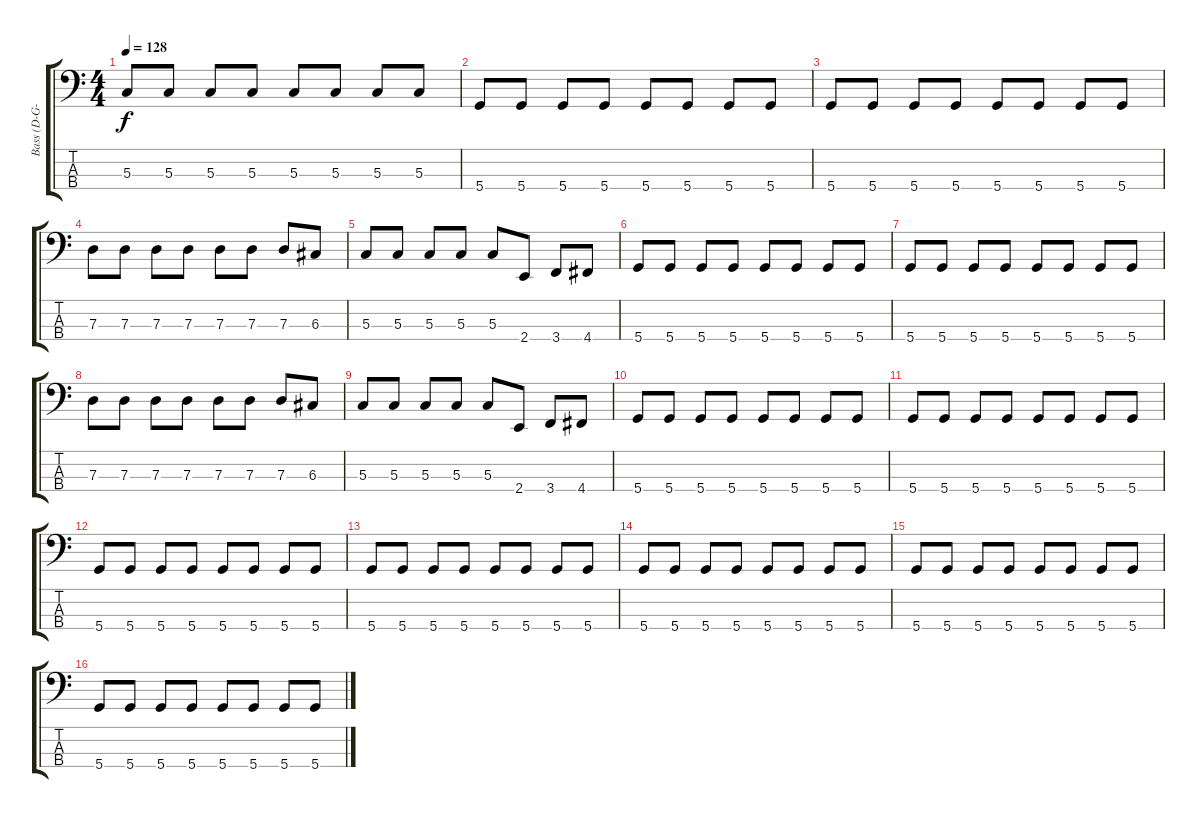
\track ("Bass (D-G-C-F)" "Bass (D-G-") {instrument electricbassfinger}
\staff {score tabs}
\tuning (F2 C2 G1 D1) {hide}
\ts (4 4)
\tempo 128
\clef f4
\ks c
5.3.8{dy f} 5.3.8 5.3.8 5.3.8 5.3.8 5.3.8 5.3.8 5.3.8 |
5.4.8 5.4.8 5.4.8 5.4.8 5.4.8 5.4.8 5.4.8 5.4.8 |
5.4.8 5.4.8 5.4.8 5.4.8 5.4.8 5.4.8 5.4.8 5.4.8 |
7.3.8 7.3.8 7.3.8 7.3.8 7.3.8 7.3.8 7.3.8 6.3.8 |
5.3.8 5.3.8 5.3.8 5.3.8 5.3.8 2.4.8 3.4.8 4.4.8 |
5.4.8 5.4.8 5.4.8 5.4.8 5.4.8 5.4.8 5.4.8 5.4.8 |
5.4.8 5.4.8 5.4.8 5.4.8 5.4.8 5.4.8 5.4.8 5.4.8 |
7.3.8 7.3.8 7.3.8 7.3.8 7.3.8 7.3.8 7.3.8 6.3.8 |
5.3.8 5.3.8 5.3.8 5.3.8 5.3.8 2.4.8 3.4.8 4.4.8 |
5.4.8 5.4.8 5.4.8 5.4.8 5.4.8 5.4.8 5.4.8 5.4.8 |
5.4.8 5.4.8 5.4.8 5.4.8 5.4.8 5.4.8 5.4.8 5.4.8 |
5.4.8 5.4.8 5.4.8 5.4.8 5.4.8 5.4.8 5.4.8 5.4.8 |
5.4.8 5.4.8 5.4.8 5.4.8 5.4.8 5.4.8 5.4.8 5.4.8 |
5.4.8 5.4.8 5.4.8 5.4.8 5.4.8 5.4.8 5.4.8 5.4.8 |
5.4.8 5.4.8 5.4.8 5.4.8 5.4.8 5.4.8 5.4.8 5.4.8 |
5.4.8 5.4.8 5.4.8 5.4.8 5.4.8 5.4.8 5.4.8 5.4.8
